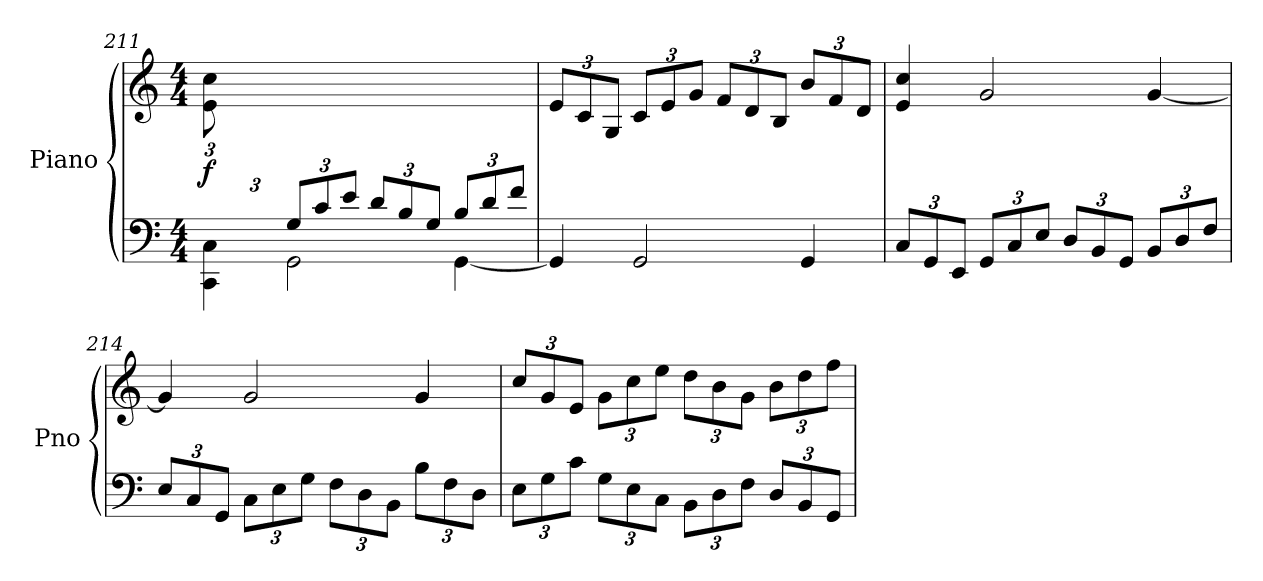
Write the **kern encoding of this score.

**kern	**kern	**dynam
*part1	*part1	*part1
*staff2	*staff1	*staff1/2
*I"Piano	*	*
*I'Pno	*	*
*clefF4	*clefG2	*
*k[]	*k[]	*
*M4/4	*M4/4	*
=211	=211	=211
*^	*	*
*	*	*Xbrackettup	*
!	!	!	!LO:DY:b
12ryy	4CC\ 4C\	12e\ 12cc\L	f
12G/	.	12%11ryy	.
12E/J	.	.	.
*Xbrackettup	*	*	*
12G/L	2GG\	.	.
12c/	.	.	.
12e/J	.	.	.
12d/L	.	.	.
12B/	.	.	.
12G/J	.	.	.
12B/L	[4GG\	.	.
12d/	.	.	.
12f/J	.	.	.
*v	*v	*	*
=212	=212	=212
4GG/]	12e/L	.
.	12c/	.
.	12G/J	.
2GG/	12c/L	.
.	12e/	.
.	12g/J	.
.	12f/L	.
.	12d/	.
.	12B/J	.
4GG/	12b/L	.
.	12f/	.
.	12d/J	.
=213	=213	=213
12C/L	4e/ 4cc/	.
12GG/	.	.
12EE/J	.	.
12GG/L	2g/	.
12C/	.	.
12E/J	.	.
12D/L	.	.
12BB/	.	.
12GG/J	.	.
12BB/L	[4g/	.
12D/	.	.
12F/J	.	.
=214	=214	=214
12E/L	4g/]	.
12C/	.	.
12GG/J	.	.
12C\L	2g/	.
12E\	.	.
12G\J	.	.
12F\L	.	.
12D\	.	.
12BB\J	.	.
12B\L	4g/	.
12F\	.	.
12D\J	.	.
=215	=215	=215
12E\L	12cc/L	.
12G\	12g/	.
12c\J	12e/J	.
12G\L	12g\L	.
12E\	12cc\	.
12C\J	12ee\J	.
12BB\L	12dd\L	.
12D\	12b\	.
12F\J	12g\J	.
12D/L	12b\L	.
12BB/	12dd\	.
12GG/J	12ff\J	.
=	=	=
*-	*-	*-
